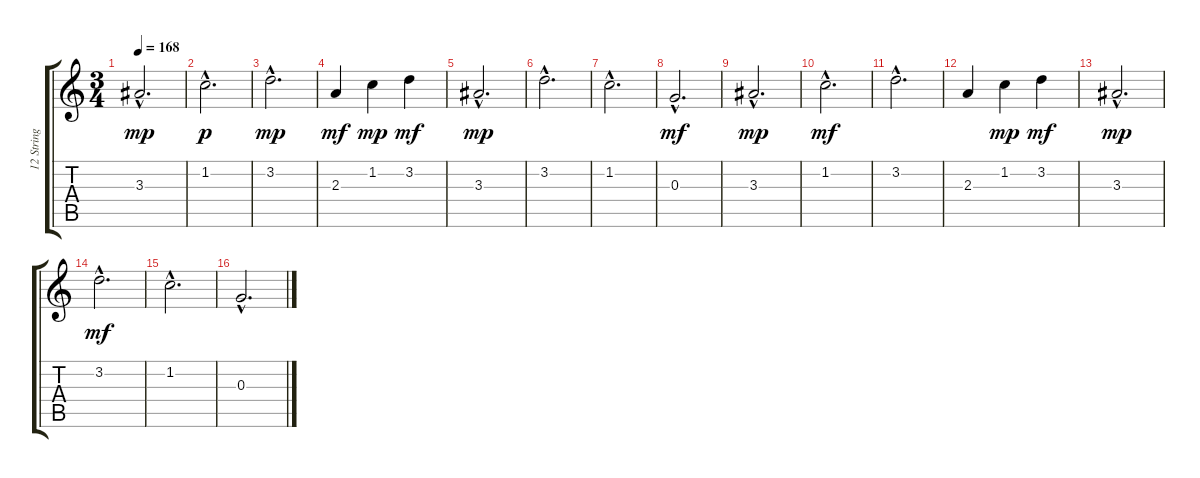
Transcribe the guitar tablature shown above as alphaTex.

\track ("12 String Guitar 2" "12 String ") {instrument acousticguitarnylon}
\staff {score tabs}
\tuning (E4 B3 G3 D3 A2 E2) {hide}
\ts (3 4)
\tempo 168
\clef g2
\ks c
3.3{hac}.2{d dy mp} |
1.2{hac}.2{d dy p} |
3.2{hac}.2{d dy mp} |
2.3.4{dy mf} 1.2.4{dy mp} 3.2.4{dy mf} |
3.3{hac}.2{d dy mp} |
3.2{hac}.2{d} |
1.2{hac}.2{d} |
0.3{hac}.2{d dy mf} |
3.3{hac}.2{d dy mp} |
1.2{hac}.2{d dy mf} |
3.2{hac}.2{d} |
2.3.4 1.2.4{dy mp} 3.2.4{dy mf} |
3.3{hac}.2{d dy mp} |
3.2{hac}.2{d dy mf} |
1.2{hac}.2{d} |
0.3{hac}.2{d}
